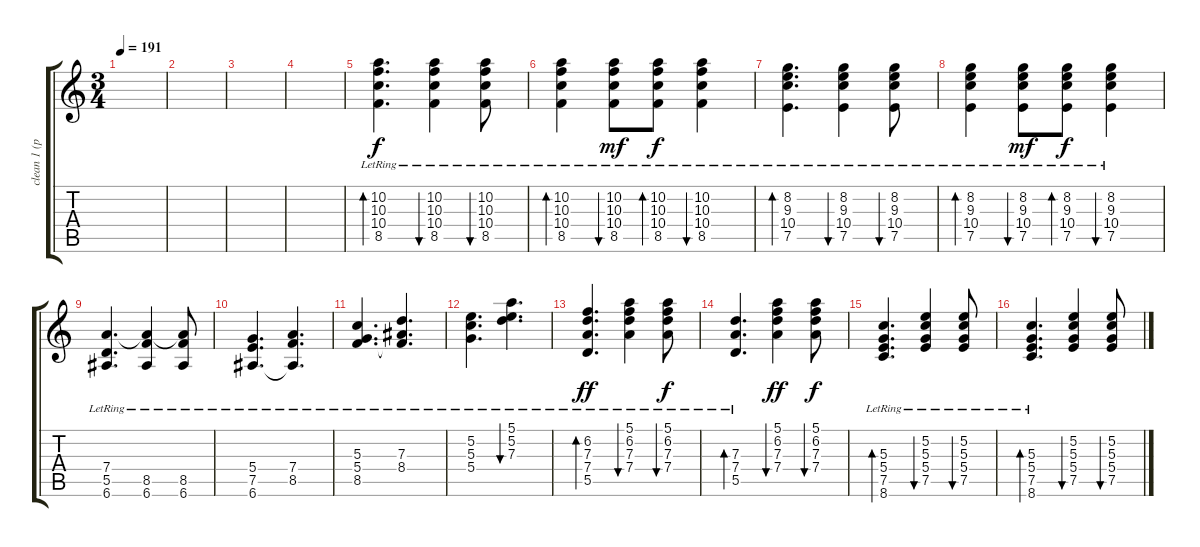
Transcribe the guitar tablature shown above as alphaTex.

\track ("clean 1 (paul)" "clean 1 (p") {instrument electricguitarjazz}
\staff {score tabs}
\tuning (E4 B3 G3 D3 A2 E2) {hide}
\ts (3 4)
\tempo 191
\clef g2
\ks c
|
|
|
|
(10.2{lr} 10.3{lr} 10.4{lr} 8.5{lr}).4{d bd 30} (10.2{lr} 10.3{lr} 10.4{lr} 8.5{lr}).4{bu 30} (10.2{lr} 10.3{lr} 10.4{lr} 8.5{lr}).8{bu 30} |
(10.2{lr} 10.3{lr} 10.4{lr} 8.5{lr}).4{bd 30} (10.2{lr} 10.3{lr} 10.4{lr} 8.5{lr}).8{bu 30 dy mf} (10.2{lr} 10.3{lr} 10.4{lr} 8.5{lr}).8{bd 30 dy f} (10.2{lr} 10.3{lr} 10.4{lr} 8.5{lr}).4{bu 30} |
(8.2{lr} 9.3{lr} 10.4{lr} 7.5{lr}).4{d bd 30} (8.2{lr} 9.3{lr} 10.4{lr} 7.5{lr}).4{bu 30} (8.2{lr} 9.3{lr} 10.4{lr} 7.5{lr}).8{bu 30} |
(8.2{lr} 9.3{lr} 10.4{lr} 7.5{lr}).4{bd 30} (8.2{lr} 9.3{lr} 10.4{lr} 7.5{lr}).8{bu 30 dy mf} (8.2{lr} 9.3{lr} 10.4{lr} 7.5{lr}).8{bd 30 dy f} (8.2{lr} 9.3{lr} 10.4{lr} 7.5{lr}).4{bu 30} |
(7.4{lr} 5.5{lr} 6.6{lr}).4{d volume 9} (7.4{t} 8.5{lr} 6.6{lr}).4 (7.4{t} 8.5{lr} 6.6{lr}).8 |
(5.4 7.5 6.6{lr}).4{d} (7.4 8.5{lr} 6.6{t}).4{d} |
(5.3 5.4{lr} 8.5).4{d} (7.3{lr} 8.4{lr} 8.5{t}).4{d} |
(5.2 5.3{lr} 5.4).4{d} (5.1{lr} 5.2{lr} 7.3).4{d bu 30} |
(6.2 7.3{lr} 7.4{lr} 5.5{lr}).4{d bd 240 dy ff} (5.1{lr} 6.2{lr} 7.3{lr} 7.4{lr}).4{bu 60} (5.1{lr} 6.2{lr} 7.3{lr} 7.4{lr}).8{bu 60 dy f} |
(7.3{lr} 7.4{lr} 5.5{lr}).4{d bd 60} (5.1 6.2 7.3 7.4).4{bu 60 dy ff} (5.1 6.2 7.3 7.4).8{bu 60 dy f} |
(5.3{lr} 5.4{lr} 7.5{lr} 8.6{lr}).4{d bd 60} (5.2{lr} 5.3{lr} 5.4{lr} 7.5{lr}).4{bu 60} (5.2{lr} 5.3{lr} 5.4{lr} 7.5{lr}).8{bu 60} |
(5.3{lr} 5.4{lr} 7.5{lr} 8.6{lr}).4{d bd 60} (5.2 5.3 5.4 7.5).4{bu 60} (5.2 5.3 5.4 7.5).8{bu 60}
